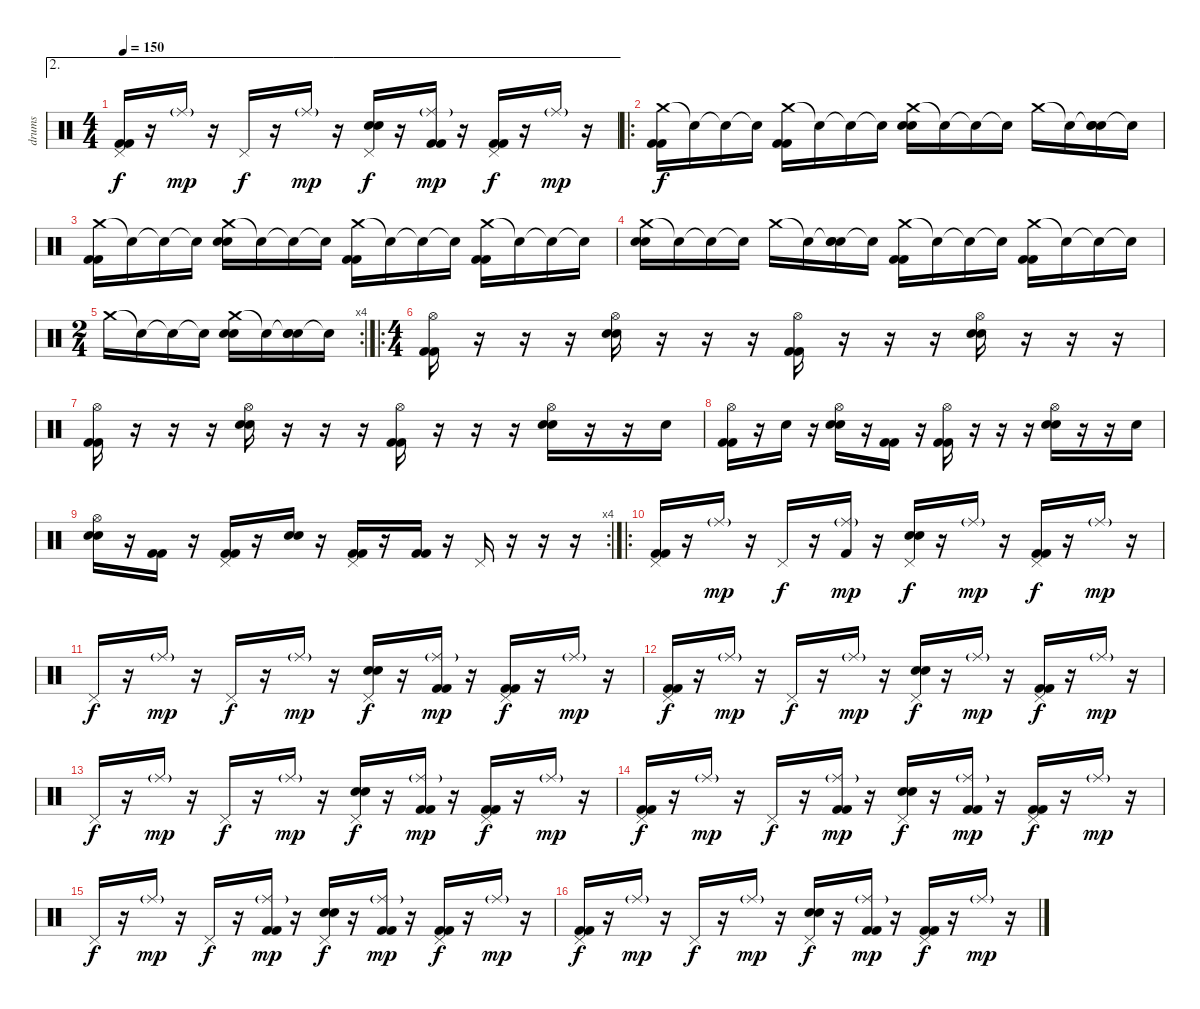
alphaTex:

\track ("drums" "drums") {instrument percussion}
\staff {score}
\articulation defaults
\ae 2
\ts (4 4)
\tempo 150
\clef neutral
\ks c
("Pedal Hi-Hat (hit)" "Kick (hit) 2" "Kick (hit) 2").16{dy f} r.16 "Ride (middle)"{g}.16{dy mp} r.16 "Pedal Hi-Hat (hit)".16{dy f} r.16 "Ride (middle)"{g}.16{dy mp} r.16 ("Pedal Hi-Hat (hit)" "Electric Snare (hit)" "Electric Snare (hit)").16{dy f} r.16 ("Ride (middle)"{g} "Kick (hit) 2" "Kick (hit) 2").16{dy mp} r.16 ("Pedal Hi-Hat (hit)" "Kick (hit) 2" "Kick (hit) 2").16{dy f} r.16 "Ride (middle)"{g}.16{dy mp} r.16 |
\ro
("Crash medium (hit)" "Kick (hit) 2" "Kick (hit) 2").16{dy f} "Snare (hit)"{t}.16 "Snare (hit)"{t}.16 "Snare (hit)"{t}.16 ("Crash medium (hit)" "Kick (hit) 2" "Kick (hit) 2").16 "Snare (hit)"{t}.16 "Snare (hit)"{t}.16 "Snare (hit)"{t}.16 ("Crash medium (hit)" "Electric Snare (hit)" "Electric Snare (hit)").16 "Snare (hit)"{t}.16 "Snare (hit)"{t}.16 "Snare (hit)"{t}.16 "Crash medium (hit)".16 "Snare (hit)"{t}.16 ("Snare (hit)"{t} "Electric Snare (hit)" "Electric Snare (hit)").16 "Snare (hit)"{t}.16 |
("Crash medium (hit)" "Kick (hit) 2" "Kick (hit) 2").16 "Snare (hit)"{t}.16 "Snare (hit)"{t}.16 "Snare (hit)"{t}.16 ("Crash medium (hit)" "Electric Snare (hit)" "Electric Snare (hit)").16 "Snare (hit)"{t}.16 "Snare (hit)"{t}.16 "Snare (hit)"{t}.16 ("Crash medium (hit)" "Kick (hit) 2" "Kick (hit) 2").16 "Snare (hit)"{t}.16 "Snare (hit)"{t}.16 "Snare (hit)"{t}.16 ("Crash medium (hit)" "Kick (hit) 2" "Kick (hit) 2").16 "Snare (hit)"{t}.16 "Snare (hit)"{t}.16 "Snare (hit)"{t}.16 |
("Crash medium (hit)" "Electric Snare (hit)" "Electric Snare (hit)").16 "Snare (hit)"{t}.16 "Snare (hit)"{t}.16 "Snare (hit)"{t}.16 "Crash medium (hit)".16 "Snare (hit)"{t}.16 ("Snare (hit)"{t} "Electric Snare (hit)" "Electric Snare (hit)").16 "Snare (hit)"{t}.16 ("Crash medium (hit)" "Kick (hit) 2" "Kick (hit) 2").16 "Snare (hit)"{t}.16 "Snare (hit)"{t}.16 "Snare (hit)"{t}.16 ("Crash medium (hit)" "Kick (hit) 2" "Kick (hit) 2").16 "Snare (hit)"{t}.16 "Snare (hit)"{t}.16 "Snare (hit)"{t}.16 |
\rc 4
\ts (2 4)
"Crash medium (hit)".16 "Snare (hit)"{t}.16 "Snare (hit)"{t}.16 "Snare (hit)"{t}.16 ("Crash medium (hit)" "Electric Snare (hit)" "Electric Snare (hit)").16 "Snare (hit)"{t}.16 ("Snare (hit)"{t} "Electric Snare (hit)" "Electric Snare (hit)").16 "Snare (hit)"{t}.16 |
\ro
\ts (4 4)
("Hi-Hat (open)" "Kick (hit) 2" "Kick (hit) 2").16 r.16 r.16 r.16 ("Hi-Hat (open)" "Electric Snare (hit)" "Electric Snare (hit)").16 r.16 r.16 r.16 ("Hi-Hat (open)" "Kick (hit) 2" "Kick (hit) 2").16 r.16 r.16 r.16 ("Hi-Hat (open)" "Electric Snare (hit)" "Electric Snare (hit)").16 r.16 r.16 r.16 |
("Hi-Hat (open)" "Kick (hit) 2" "Kick (hit) 2").16 r.16 r.16 r.16 ("Hi-Hat (open)" "Electric Snare (hit)" "Electric Snare (hit)").16 r.16 r.16 r.16 ("Hi-Hat (open)" "Kick (hit) 2" "Kick (hit) 2").16 r.16 r.16 r.16 ("Hi-Hat (open)" "Electric Snare (hit)" "Electric Snare (hit)").16 r.16 r.16 "Electric Snare (hit)".16 |
("Hi-Hat (open)" "Kick (hit) 2" "Kick (hit) 2").16 r.16 "Electric Snare (hit)".16 r.16 ("Hi-Hat (open)" "Electric Snare (hit)" "Electric Snare (hit)").16 r.16 ("Kick (hit) 2" "Kick (hit) 2").16 r.16 ("Hi-Hat (open)" "Kick (hit) 2" "Kick (hit) 2").16 r.16 r.16 r.16 ("Hi-Hat (open)" "Electric Snare (hit)" "Electric Snare (hit)").16 r.16 r.16 "Electric Snare (hit)".16 |
\rc 4
("Hi-Hat (open)" "Electric Snare (hit)" "Electric Snare (hit)").16 r.16 ("Kick (hit) 2" "Kick (hit) 2").16 r.16 ("Pedal Hi-Hat (hit)" "Kick (hit) 2" "Kick (hit) 2").16 r.16 ("Electric Snare (hit)" "Electric Snare (hit)").16 r.16 ("Pedal Hi-Hat (hit)" "Kick (hit) 2" "Kick (hit) 2").16 r.16 ("Kick (hit) 2" "Kick (hit) 2").16 r.16 "Pedal Hi-Hat (hit)".16 r.16 r.16 r.16 |
\ro
("Pedal Hi-Hat (hit)" "Kick (hit) 2" "Kick (hit) 2").16 r.16 "Ride (middle)"{g}.16{dy mp} r.16 "Pedal Hi-Hat (hit)".16{dy f} r.16 ("Ride (middle)"{g} "Kick (hit) 2").16{dy mp} r.16 ("Pedal Hi-Hat (hit)" "Electric Snare (hit)" "Electric Snare (hit)").16{dy f} r.16 "Ride (middle)"{g}.16{dy mp} r.16 ("Pedal Hi-Hat (hit)" "Kick (hit) 2" "Kick (hit) 2").16{dy f} r.16 "Ride (middle)"{g}.16{dy mp} r.16 |
"Pedal Hi-Hat (hit)".16{dy f} r.16 "Ride (middle)"{g}.16{dy mp} r.16 "Pedal Hi-Hat (hit)".16{dy f} r.16 "Ride (middle)"{g}.16{dy mp} r.16 ("Pedal Hi-Hat (hit)" "Electric Snare (hit)" "Electric Snare (hit)").16{dy f} r.16 ("Ride (middle)"{g} "Kick (hit) 2" "Kick (hit) 2").16{dy mp} r.16 ("Pedal Hi-Hat (hit)" "Kick (hit) 2" "Kick (hit) 2").16{dy f} r.16 "Ride (middle)"{g}.16{dy mp} r.16 |
("Pedal Hi-Hat (hit)" "Kick (hit) 2" "Kick (hit) 2").16{dy f} r.16 "Ride (middle)"{g}.16{dy mp} r.16 "Pedal Hi-Hat (hit)".16{dy f} r.16 "Ride (middle)"{g}.16{dy mp} r.16 ("Pedal Hi-Hat (hit)" "Electric Snare (hit)" "Electric Snare (hit)").16{dy f} r.16 "Ride (middle)"{g}.16{dy mp} r.16 ("Pedal Hi-Hat (hit)" "Kick (hit) 2" "Kick (hit) 2").16{dy f} r.16 "Ride (middle)"{g}.16{dy mp} r.16 |
"Pedal Hi-Hat (hit)".16{dy f} r.16 "Ride (middle)"{g}.16{dy mp} r.16 "Pedal Hi-Hat (hit)".16{dy f} r.16 "Ride (middle)"{g}.16{dy mp} r.16 ("Pedal Hi-Hat (hit)" "Electric Snare (hit)" "Electric Snare (hit)").16{dy f} r.16 ("Ride (middle)"{g} "Kick (hit) 2" "Kick (hit) 2").16{dy mp} r.16 ("Pedal Hi-Hat (hit)" "Kick (hit) 2" "Kick (hit) 2").16{dy f} r.16 "Ride (middle)"{g}.16{dy mp} r.16 |
("Pedal Hi-Hat (hit)" "Kick (hit) 2" "Kick (hit) 2").16{dy f} r.16 "Ride (middle)"{g}.16{dy mp} r.16 "Pedal Hi-Hat (hit)".16{dy f} r.16 ("Ride (middle)"{g} "Kick (hit) 2" "Kick (hit) 2").16{dy mp} r.16 ("Pedal Hi-Hat (hit)" "Electric Snare (hit)" "Electric Snare (hit)").16{dy f} r.16 ("Ride (middle)"{g} "Kick (hit) 2" "Kick (hit) 2").16{dy mp} r.16 ("Pedal Hi-Hat (hit)" "Kick (hit) 2" "Kick (hit) 2").16{dy f} r.16 "Ride (middle)"{g}.16{dy mp} r.16 |
"Pedal Hi-Hat (hit)".16{dy f} r.16 "Ride (middle)"{g}.16{dy mp} r.16 "Pedal Hi-Hat (hit)".16{dy f} r.16 ("Ride (middle)"{g} "Kick (hit) 2" "Kick (hit) 2").16{dy mp} r.16 ("Pedal Hi-Hat (hit)" "Electric Snare (hit)" "Electric Snare (hit)").16{dy f} r.16 ("Ride (middle)"{g} "Kick (hit) 2" "Kick (hit) 2").16{dy mp} r.16 ("Pedal Hi-Hat (hit)" "Kick (hit) 2" "Kick (hit) 2").16{dy f} r.16 "Ride (middle)"{g}.16{dy mp} r.16 |
("Pedal Hi-Hat (hit)" "Kick (hit) 2" "Kick (hit) 2").16{dy f} r.16 "Ride (middle)"{g}.16{dy mp} r.16 "Pedal Hi-Hat (hit)".16{dy f} r.16 "Ride (middle)"{g}.16{dy mp} r.16 ("Pedal Hi-Hat (hit)" "Electric Snare (hit)" "Electric Snare (hit)").16{dy f} r.16 ("Ride (middle)"{g} "Kick (hit) 2" "Kick (hit) 2").16{dy mp} r.16 ("Pedal Hi-Hat (hit)" "Kick (hit) 2" "Kick (hit) 2").16{dy f} r.16 "Ride (middle)"{g}.16{dy mp} r.16
